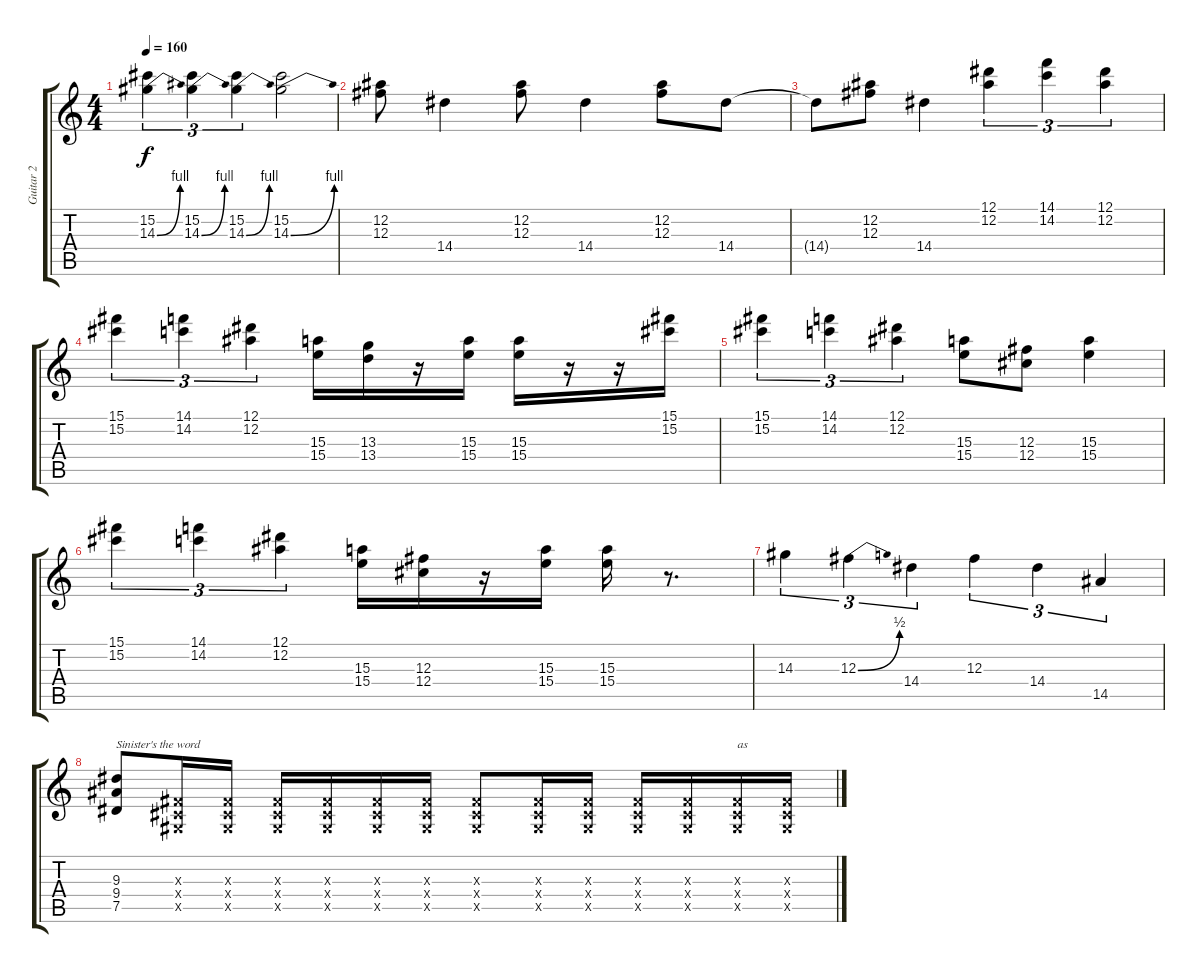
\track ("Guitar 2" "Guitar 2") {instrument overdrivenguitar}
\staff {score tabs}
\tuning (Eb4 Bb3 Gb3 Db3 Ab2 Eb2) {hide}
\ts (4 4)
\tempo 160
\clef g2
\ks c
(15.2 14.3{be (bend 0 0 60 4)}).4{tu (3 2) dy f} (15.2 14.3{be (bend 0 0 60 4)}).4{tu (3 2)} (15.2 14.3{be (bend 0 0 60 4)}).4{tu (3 2)} (15.2 14.3{be (bend 0 0 60 4)}).2 |
(12.2 12.3).8 14.4.4 (12.2 12.3).8 14.4.4 (12.2 12.3).8 14.4.8 |
14.4{t}.8 (12.2 12.3).8 14.4.4 (12.1 12.2).4{tu (3 2)} (14.1 14.2).4{tu (3 2)} (12.1 12.2).4{tu (3 2)} |
(15.1 15.2).4{tu (3 2)} (14.1 14.2).4{tu (3 2)} (12.1 12.2).4{tu (3 2)} (15.3 15.4).16 (13.3 13.4).16 r.16 (15.3 15.4).16 (15.3 15.4).16 r.16 r.16 (15.1 15.2).16 |
(15.1 15.2).4{tu (3 2)} (14.1 14.2).4{tu (3 2)} (12.1 12.2).4{tu (3 2)} (15.3 15.4).8 (12.3 12.4).8 (15.3 15.4).4 |
(15.1 15.2).4{tu (3 2)} (14.1 14.2).4{tu (3 2)} (12.1 12.2).4{tu (3 2)} (15.3 15.4).16 (12.3 12.4).16 r.16 (15.3 15.4).16 (15.3 15.4).16 r.8{d} |
14.3.4{tu (3 2)} 12.3{be (bend 0 0 60 2)}.4{tu (3 2)} 14.4.4{tu (3 2)} 12.3.4{tu (3 2)} 14.4.4{tu (3 2)} 14.5.4{tu (3 2)} |
(9.3 9.4 7.5).8{txt "Sinister's the word"} (0.3{x} 0.4{x} 0.5{x}).16 (0.3{x} 0.4{x} 0.5{x}).16 (0.3{x} 0.4{x} 0.5{x}).16 (0.3{x} 0.4{x} 0.5{x}).16 (0.3{x} 0.4{x} 0.5{x}).16 (0.3{x} 0.4{x} 0.5{x}).16 (0.3{x} 0.4{x} 0.5{x}).8 (0.3{x} 0.4{x} 0.5{x}).16 (0.3{x} 0.4{x} 0.5{x}).16 (0.3{x} 0.4{x} 0.5{x}).16 (0.3{x} 0.4{x} 0.5{x}).16 (0.3{x} 0.4{x} 0.5{x}).16{txt "as "} (0.3{x} 0.4{x} 0.5{x}).16
